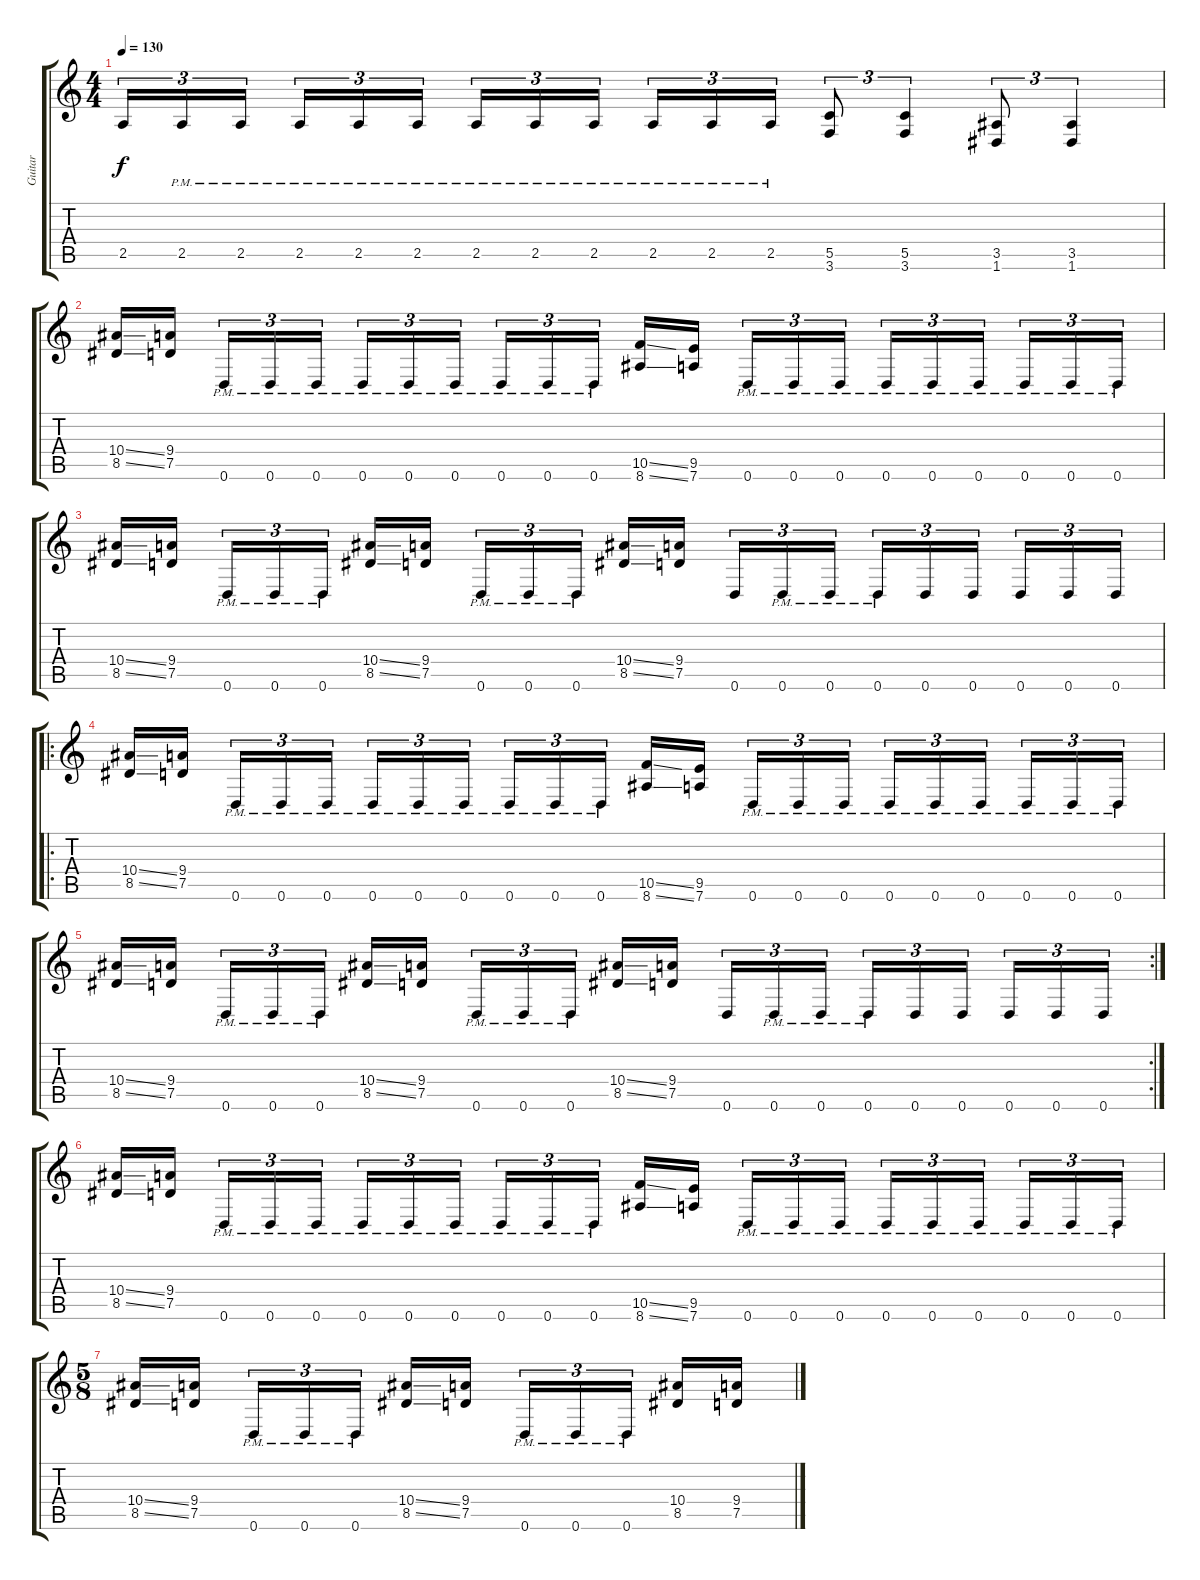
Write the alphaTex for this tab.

\track ("Guitar " "Guitar ") {instrument distortionguitar}
\staff {score tabs}
\tuning (D4 A3 F3 C3 G2 D2) {hide}
\ts (4 4)
\tempo 130
\clef g2
\ks c
2.5.16{tu (3 2) dy f} 2.5{pm}.16{tu (3 2)} 2.5{pm}.16{tu (3 2)} 2.5{pm}.16{tu (3 2)} 2.5{pm}.16{tu (3 2)} 2.5{pm}.16{tu (3 2)} 2.5{pm}.16{tu (3 2)} 2.5{pm}.16{tu (3 2)} 2.5{pm}.16{tu (3 2)} 2.5{pm}.16{tu (3 2)} 2.5{pm}.16{tu (3 2)} 2.5{pm}.16{tu (3 2)} (5.5 3.6).8{tu (3 2)} (5.5 3.6).4{tu (3 2)} (3.5 1.6).8{tu (3 2)} (3.5 1.6).4{tu (3 2)} |
(10.4{ss} 8.5{ss}).16 (9.4 7.5).16 0.6{pm}.16{tu (3 2)} 0.6{pm}.16{tu (3 2)} 0.6{pm}.16{tu (3 2)} 0.6{pm}.16{tu (3 2)} 0.6{pm}.16{tu (3 2)} 0.6{pm}.16{tu (3 2)} 0.6{pm}.16{tu (3 2)} 0.6{pm}.16{tu (3 2)} 0.6{pm}.16{tu (3 2)} (10.5{ss} 8.6{ss}).16 (9.5 7.6).16 0.6{pm}.16{tu (3 2)} 0.6{pm}.16{tu (3 2)} 0.6{pm}.16{tu (3 2)} 0.6{pm}.16{tu (3 2)} 0.6{pm}.16{tu (3 2)} 0.6{pm}.16{tu (3 2)} 0.6{pm}.16{tu (3 2)} 0.6{pm}.16{tu (3 2)} 0.6{pm}.16{tu (3 2)} |
(10.4{ss} 8.5{ss}).16 (9.4 7.5).16 0.6{pm}.16{tu (3 2)} 0.6{pm}.16{tu (3 2)} 0.6{pm}.16{tu (3 2)} (10.4{ss} 8.5{ss}).16 (9.4 7.5).16 0.6{pm}.16{tu (3 2)} 0.6{pm}.16{tu (3 2)} 0.6{pm}.16{tu (3 2)} (10.4{ss} 8.5{ss}).16 (9.4 7.5).16 0.6.16{tu (3 2)} 0.6{pm}.16{tu (3 2)} 0.6{pm}.16{tu (3 2)} 0.6{pm}.16{tu (3 2)} 0.6.16{tu (3 2)} 0.6.16{tu (3 2)} 0.6.16{tu (3 2)} 0.6.16{tu (3 2)} 0.6.16{tu (3 2)} |
\ro
(10.4{ss} 8.5{ss}).16 (9.4 7.5).16 0.6{pm}.16{tu (3 2)} 0.6{pm}.16{tu (3 2)} 0.6{pm}.16{tu (3 2)} 0.6{pm}.16{tu (3 2)} 0.6{pm}.16{tu (3 2)} 0.6{pm}.16{tu (3 2)} 0.6{pm}.16{tu (3 2)} 0.6{pm}.16{tu (3 2)} 0.6{pm}.16{tu (3 2)} (10.5{ss} 8.6{ss}).16 (9.5 7.6).16 0.6{pm}.16{tu (3 2)} 0.6{pm}.16{tu (3 2)} 0.6{pm}.16{tu (3 2)} 0.6{pm}.16{tu (3 2)} 0.6{pm}.16{tu (3 2)} 0.6{pm}.16{tu (3 2)} 0.6{pm}.16{tu (3 2)} 0.6{pm}.16{tu (3 2)} 0.6{pm}.16{tu (3 2)} |
\rc 2
(10.4{ss} 8.5{ss}).16 (9.4 7.5).16 0.6{pm}.16{tu (3 2)} 0.6{pm}.16{tu (3 2)} 0.6{pm}.16{tu (3 2)} (10.4{ss} 8.5{ss}).16 (9.4 7.5).16 0.6{pm}.16{tu (3 2)} 0.6{pm}.16{tu (3 2)} 0.6{pm}.16{tu (3 2)} (10.4{ss} 8.5{ss}).16 (9.4 7.5).16 0.6.16{tu (3 2)} 0.6{pm}.16{tu (3 2)} 0.6{pm}.16{tu (3 2)} 0.6{pm}.16{tu (3 2)} 0.6.16{tu (3 2)} 0.6.16{tu (3 2)} 0.6.16{tu (3 2)} 0.6.16{tu (3 2)} 0.6.16{tu (3 2)} |
(10.4{ss} 8.5{ss}).16 (9.4 7.5).16 0.6{pm}.16{tu (3 2)} 0.6{pm}.16{tu (3 2)} 0.6{pm}.16{tu (3 2)} 0.6{pm}.16{tu (3 2)} 0.6{pm}.16{tu (3 2)} 0.6{pm}.16{tu (3 2)} 0.6{pm}.16{tu (3 2)} 0.6{pm}.16{tu (3 2)} 0.6{pm}.16{tu (3 2)} (10.5{ss} 8.6{ss}).16 (9.5 7.6).16 0.6{pm}.16{tu (3 2)} 0.6{pm}.16{tu (3 2)} 0.6{pm}.16{tu (3 2)} 0.6{pm}.16{tu (3 2)} 0.6{pm}.16{tu (3 2)} 0.6{pm}.16{tu (3 2)} 0.6{pm}.16{tu (3 2)} 0.6{pm}.16{tu (3 2)} 0.6{pm}.16{tu (3 2)} |
\ts (5 8)
(10.4{ss} 8.5{ss}).16 (9.4 7.5).16 0.6{pm}.16{tu (3 2)} 0.6{pm}.16{tu (3 2)} 0.6{pm}.16{tu (3 2)} (10.4{ss} 8.5{ss}).16 (9.4 7.5).16 0.6{pm}.16{tu (3 2)} 0.6{pm}.16{tu (3 2)} 0.6{pm}.16{tu (3 2)} (10.4 8.5).16 (9.4 7.5).16
